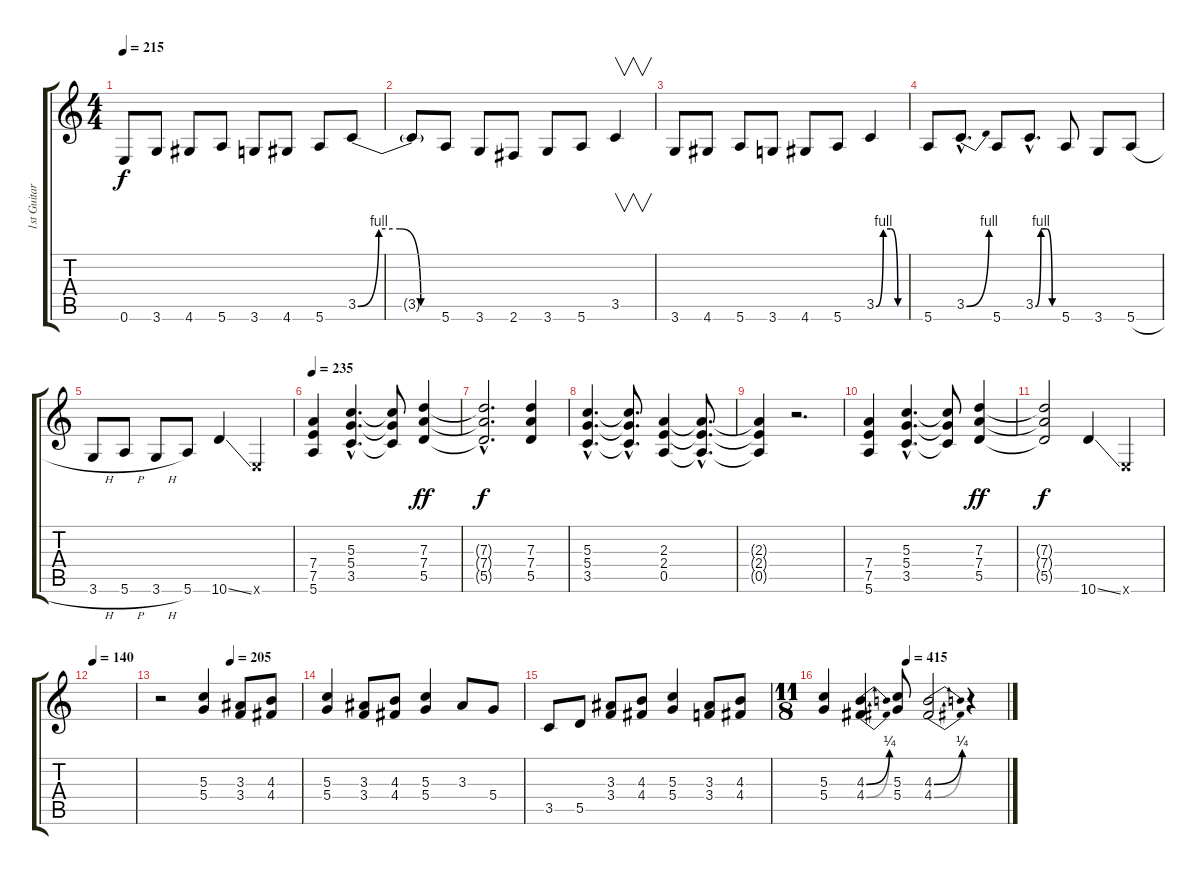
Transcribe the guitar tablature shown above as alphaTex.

\track ("1st Guitar" "1st Guitar") {instrument overdrivenguitar}
\staff {score tabs}
\tuning (E4 B3 G3 D3 A2 E2) {hide}
\ts (4 4)
\tempo 215
\clef g2
\ks c
0.6.8{dy f} 3.6.8 4.6.8 5.6.8 3.6.8 4.6.8 5.6.8 3.5{be (custom 0 0 15 4 30 4 45 0 60 0)}.8 |
3.5{t}.8 5.6.8 3.6.8 2.6.8 3.6.8 5.6.8 3.5.4{v} |
3.6.8 4.6.8 5.6.8 3.6.8 4.6.8 5.6.8 3.5{be (custom 0 0 15 4 30 4 45 0 60 0)}.4 |
5.6.8 3.5{be (bend 0 0 60 4) hac}.8{d} 5.6.8 3.5{be (custom 0 0 15 4 30 4 45 0 60 0) hac}.8{d} 5.6.8 3.6.8 5.6{h}.8 |
3.6{h}.8 5.6{h}.8 3.6{h}.8 5.6.8 10.6{ss}.4 0.6{x}.4 |
\tempo 235
(7.4 7.5 5.6).4 (5.3{hac} 5.4{hac} 3.5{hac}).4{d} (5.3{t} 5.4{t} 3.5{t}).8 (7.3 7.4 5.5).4{dy ff} |
(7.3{hac t} 7.4{hac t} 5.5{hac t}).2{d dy f} (7.3 7.4 5.5).4 |
(5.3{hac} 5.4{hac} 3.5{hac}).4{d} (5.3{hac t} 5.4{hac t} 3.5{hac t}).8{d} (2.3 2.4 0.5).4 (2.3{hac t} 2.4{hac t} 0.5{hac t}).8{d} |
(2.3{t} 2.4{t} 0.5{t}).4 r.2{d} |
(7.4 7.5 5.6).4 (5.3{hac} 5.4{hac} 3.5{hac}).4{d} (5.3{t} 5.4{t} 3.5{t}).8 (7.3 7.4 5.5).4{dy ff} |
(7.3{t} 7.4{t} 5.5{t}).2{dy f} 10.6{ss}.4 0.6{x}.4 |
\tempo 140
|
\tempo (205 0.5)
r.2 (5.3 5.4).4 (3.3 3.4).8 (4.3 4.4).8 |
(5.3 5.4).4 (3.3 3.4).8 (4.3 4.4).8 (5.3 5.4).4 3.3.8 5.4.8 |
3.5.8 5.5.8 (3.3 3.4).8 (4.3 4.4).8 (5.3 5.4).4 (3.3 3.4).8 (4.3 4.4).8 |
\ts (11 8)
\tempo (415 0.45454545454545453)
(5.3 5.4).4 (4.3{be (bend 0 0 60 1)} 4.4{be (bend 0 0 60 1)}).4 (5.3 5.4).8 (4.3{be (bend 0 0 60 1)} 4.4{be (bend 0 0 60 1)}).2 r.4
